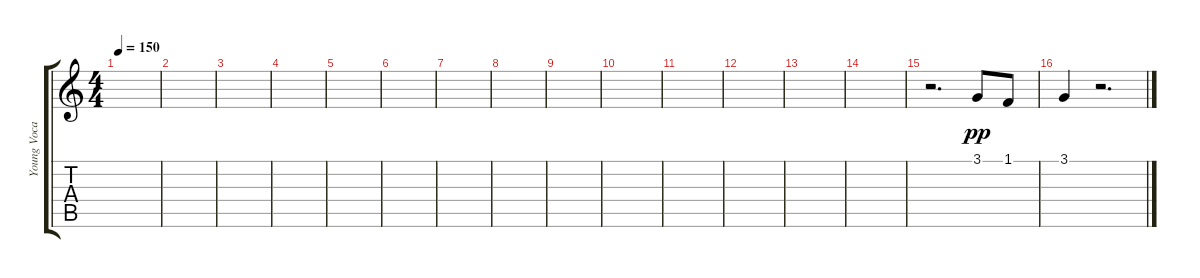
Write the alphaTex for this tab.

\track ("Young Vocals" "Young Voca") {instrument clarinet}
\staff {score tabs}
\tuning (E4 B3 G3 D3 A2 E2) {hide}
\ts (4 4)
\tempo 150
\clef g2
\ks c
|
|
|
|
|
|
|
|
|
|
|
|
|
|
r.2{d} 3.1.8{dy pp} 1.1.8 |
3.1.4 r.2{d}
